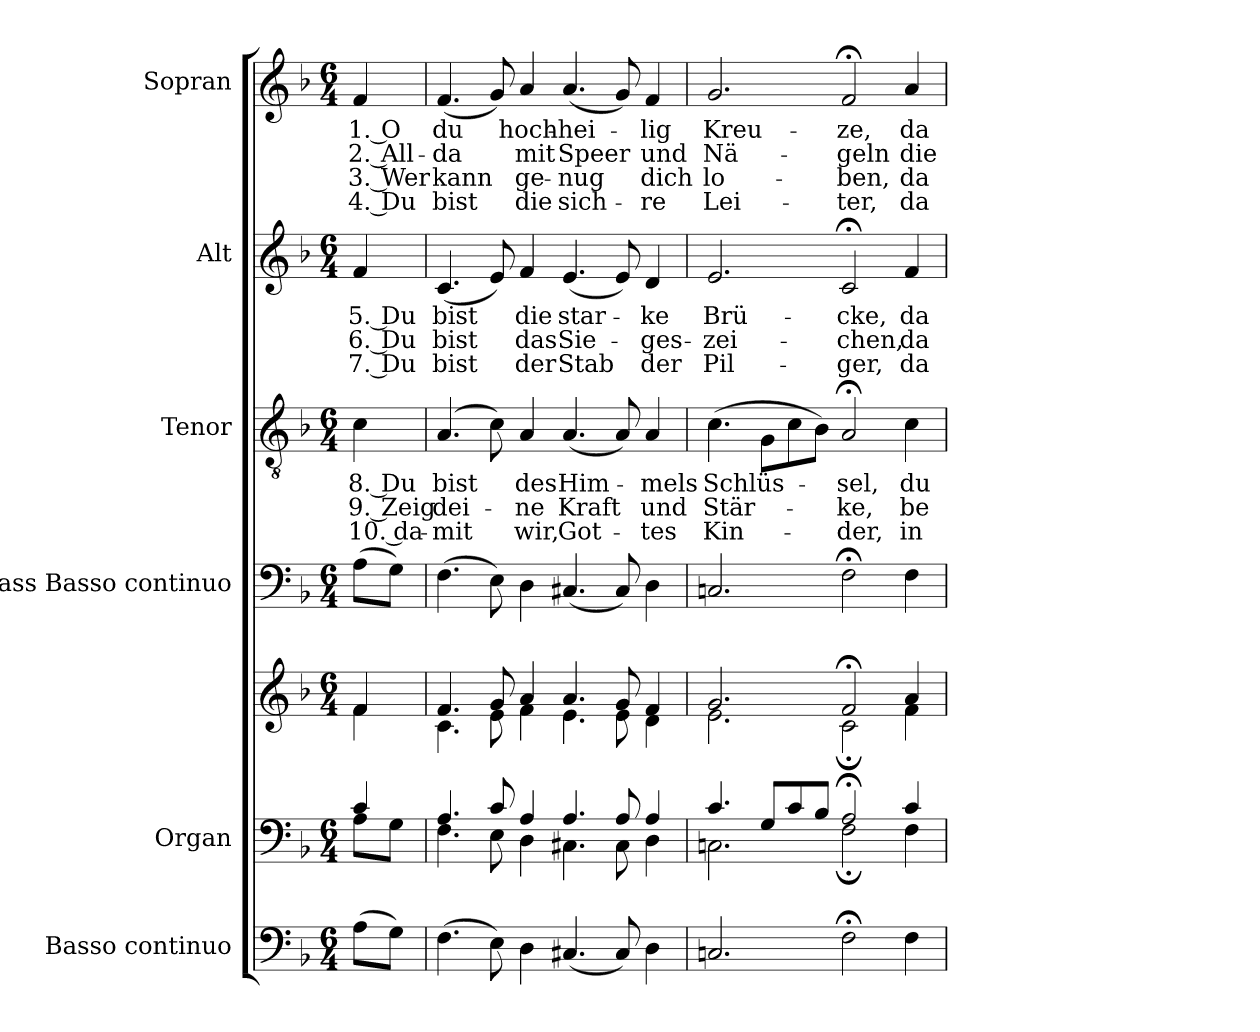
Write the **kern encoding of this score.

**kern	**kern	**kern	**kern	**kern	**text	**text	**text	**kern	**text	**text	**text	**kern	**text	**text	**text	**text
*part6	*part5	*part5	*part4	*part3	*part3	*part3	*part3	*part2	*part2	*part2	*part2	*part1	*part1	*part1	*part1	*part1
*staff7	*staff6	*staff5	*staff4	*staff3	*staff3	*staff3	*staff3	*staff2	*staff2	*staff2	*staff2	*staff1	*staff1	*staff1	*staff1	*staff1
*I"Basso continuo	*I"Organ	*	*I"Bass Basso continuo	*I"Tenor	*	*	*	*I"Alt	*	*	*	*I"Sopran	*	*	*	*
*I'B. c.	*	*	*I'B. B. c.	*I'T.	*	*	*	*I'A.	*	*	*	*I'S.	*	*	*	*
*clefF4	*clefF4	*clefG2	*clefF4	*clefGv2	*	*	*	*clefG2	*	*	*	*clefG2	*	*	*	*
*k[b-]	*k[b-]	*k[b-]	*k[b-]	*k[b-]	*	*	*	*k[b-]	*	*	*	*k[b-]	*	*	*	*
*M6/4	*M6/4	*M6/4	*M6/4	*M6/4	*	*	*	*M6/4	*	*	*	*M6/4	*	*	*	*
*MM96	*MM96	*MM96	*MM96	*MM96	*	*	*	*MM96	*	*	*	*MM96	*	*	*	*
=	=	=	=	=	=	=	=	=	=	=	=	=	=	=	=	=
*	*^	*^	*	*	*	*	*	*	*	*	*	*	*	*	*	*
!	!	!	!	!	!	!	!LO:LY:b	!LO:LY:b	!LO:LY:b	!	!LO:LY:b	!LO:LY:b	!LO:LY:b	!	!LO:LY:b	!LO:LY:b	!LO:LY:b	!LO:LY:b
(>8A\L	4c/	8A\L	4f/	4f\	(>8A\L	4c\	8. Du	9. Zeig	10. da-	4f/	5. Du	6. Du	7. Du	4f/	1. O	2. All-	3. Wer	4. Du
8G\J)	.	8G\J	.	.	8G\J)	.	.	.	.	.	.	.	.	.	.	.	.	.
=1	=1	=1	=1	=1	=1	=1	=1	=1	=1	=1	=1	=1	=1	=1	=1	=1	=1	=1
!	!	!	!	!	!	!	!LO:LY:b	!LO:LY:b	!LO:LY:b	!	!LO:LY:b	!LO:LY:b	!LO:LY:b	!	!LO:LY:b	!LO:LY:b	!LO:LY:b	!LO:LY:b
(>4.F\	4.A/	4.F\	4.f/	4.c\	(>4.F\	(>4.A/	bist	dei-	-mit	(<4.c/	bist	bist	bist	(<4.f/	du	-da	kann	bist
8E\)	8c/	8E\	8g/	8e\	8E\)	8c\)	.	.	.	8e/)	.	.	.	8g/)	.	.	.	.
!	!	!	!	!	!	!	!LO:LY:b	!LO:LY:b	!LO:LY:b	!	!LO:LY:b	!LO:LY:b	!LO:LY:b	!	!LO:LY:b	!LO:LY:b	!LO:LY:b	!LO:LY:b
4D\	4A/	4D\	4a/	4f\	4D\	4A/	des	-ne	wir,	4f/	die	das	der	4a/	hoch-	mit	ge-	die
!	!	!	!	!	!	!	!LO:LY:b	!LO:LY:b	!LO:LY:b	!	!LO:LY:b	!LO:LY:b	!LO:LY:b	!	!LO:LY:b	!LO:LY:b	!LO:LY:b	!LO:LY:b
(<4.C#X/	4.A/	4.C#X\	4.a/	4.e\	(<4.C#X/	(<4.A/	Him-	Kraft	Got-	(<4.e/	star-	Sie-	Stab	(<4.a/	-hei-	Speer	-nug	sich-
8C#/)	8A/	8C#\	8g/	8e\	8C#/)	8A/)	.	.	.	8e/)	.	.	.	8g/)	.	.	.	.
!	!	!	!	!	!	!	!LO:LY:b	!LO:LY:b	!LO:LY:b	!	!LO:LY:b	!LO:LY:b	!LO:LY:b	!	!LO:LY:b	!LO:LY:b	!LO:LY:b	!LO:LY:b
4D\	4A/	4D\	4f/	4d\	4D\	4A/	-mels	und	-tes	4d/	-ke	-ges-	der	4f/	-lig	und	dich	-re
=2	=2	=2	=2	=2	=2	=2	=2	=2	=2	=2	=2	=2	=2	=2	=2	=2	=2	=2
!	!	!	!	!	!	!	!LO:LY:b	!LO:LY:b	!LO:LY:b	!	!LO:LY:b	!LO:LY:b	!LO:LY:b	!	!LO:LY:b	!LO:LY:b	!LO:LY:b	!LO:LY:b
2.Cn/	4.c/	2.Cn\	2.g/	2.e\	2.Cn/	(>4.c\	Schlüs-	Stär-	Kin-	2.e/	Brü-	-zei-	Pil-	2.g/	Kreu-	Nä-	lo-	Lei-
.	8G/L	.	.	.	.	8G\L	.	.	.	.	.	.	.	.	.	.	.	.
.	8c/	.	.	.	.	8c\	.	.	.	.	.	.	.	.	.	.	.	.
.	8B-/J	.	.	.	.	8B-\J)	.	.	.	.	.	.	.	.	.	.	.	.
!	!	!	!	!	!	!	!LO:LY:b	!LO:LY:b	!LO:LY:b	!	!LO:LY:b	!LO:LY:b	!LO:LY:b	!	!LO:LY:b	!LO:LY:b	!LO:LY:b	!LO:LY:b
2F;<\	2A;</	2F;\	2f;</	2c;\	2F;<\	2A;</	-sel,	-ke,	-der,	2c;</	-cke,	-chen,	-ger,	2f;</	-ze,	-geln	-ben,	-ter,
!	!	!	!	!	!	!	!LO:LY:b	!LO:LY:b	!LO:LY:b	!	!LO:LY:b	!LO:LY:b	!LO:LY:b	!	!LO:LY:b	!LO:LY:b	!LO:LY:b	!LO:LY:b
4F\	4c/	4F\	4a/	4f\	4F\	4c\	du	be-	in	4f/	da-	da-	da-	4a/	da-	die	da	da-
*	*v	*v	*	*	*	*	*	*	*	*	*	*	*	*	*	*	*	*
*	*	*v	*v	*	*	*	*	*	*	*	*	*	*	*	*	*	*
=	=	=	=	=	=	=	=	=	=	=	=	=	=	=	=	=
*-	*-	*-	*-	*-	*-	*-	*-	*-	*-	*-	*-	*-	*-	*-	*-	*-
